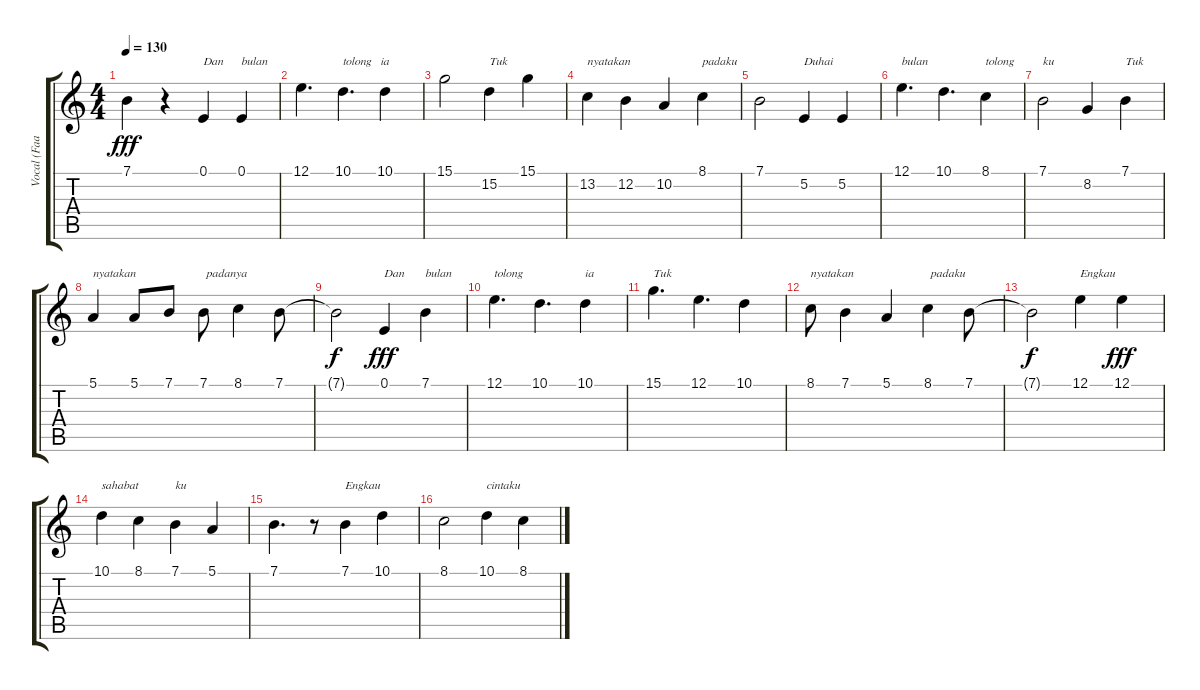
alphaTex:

\track ("Vocal (Faank)" "Vocal (Faa") {instrument lead1square}
\staff {score tabs}
\tuning (E4 B3 G3 D3 A2 E2) {hide}
\ts (4 4)
\tempo 130
\clef g2
\ks c
7.1.4{dy fff} r.4 0.1.4{txt "Dan "} 0.1.4{txt "bulan "} |
12.1.4{d} 10.1.4{d txt "tolong   ia "} 10.1.4 |
15.1.2 15.2.4{txt "Tuk "} 15.1.4 |
13.2.4{txt "nyatakan "} 12.2.4 10.2.4 8.1.4{txt "padaku"} |
7.1.2 5.2.4{txt "Duhai "} 5.2.4 |
12.1.4{d txt "bulan "} 10.1.4{d} 8.1.4{txt "tolong"} |
7.1.2{txt "ku "} 8.2.4 7.1.4{txt "Tuk "} |
5.1.4{txt "nyatakan"} 5.1.8 7.1.8 7.1.8{txt " padanya"} 8.1.4 7.1.8 |
7.1{t}.2{dy f} 0.1.4{txt "Dan " dy fff} 7.1.4{txt "bulan "} |
12.1.4{d txt "tolong "} 10.1.4{d} 10.1.4{txt "ia "} |
15.1.4{d txt "Tuk "} 12.1.4{d} 10.1.4 |
8.1.8{txt "nyatakan"} 7.1.4 5.1.4 8.1.4{txt " padaku"} 7.1.8 |
7.1{t}.2{dy f} 12.1.4{txt "Engkau "} 12.1.4{dy fff} |
10.1.4{txt "sahabat"} 8.1.4 7.1.4{txt "ku "} 5.1.4 |
7.1.4{d} r.8 7.1.4{txt "Engkau "} 10.1.4 |
8.1.2 10.1.4{txt "cintaku"} 8.1.4
